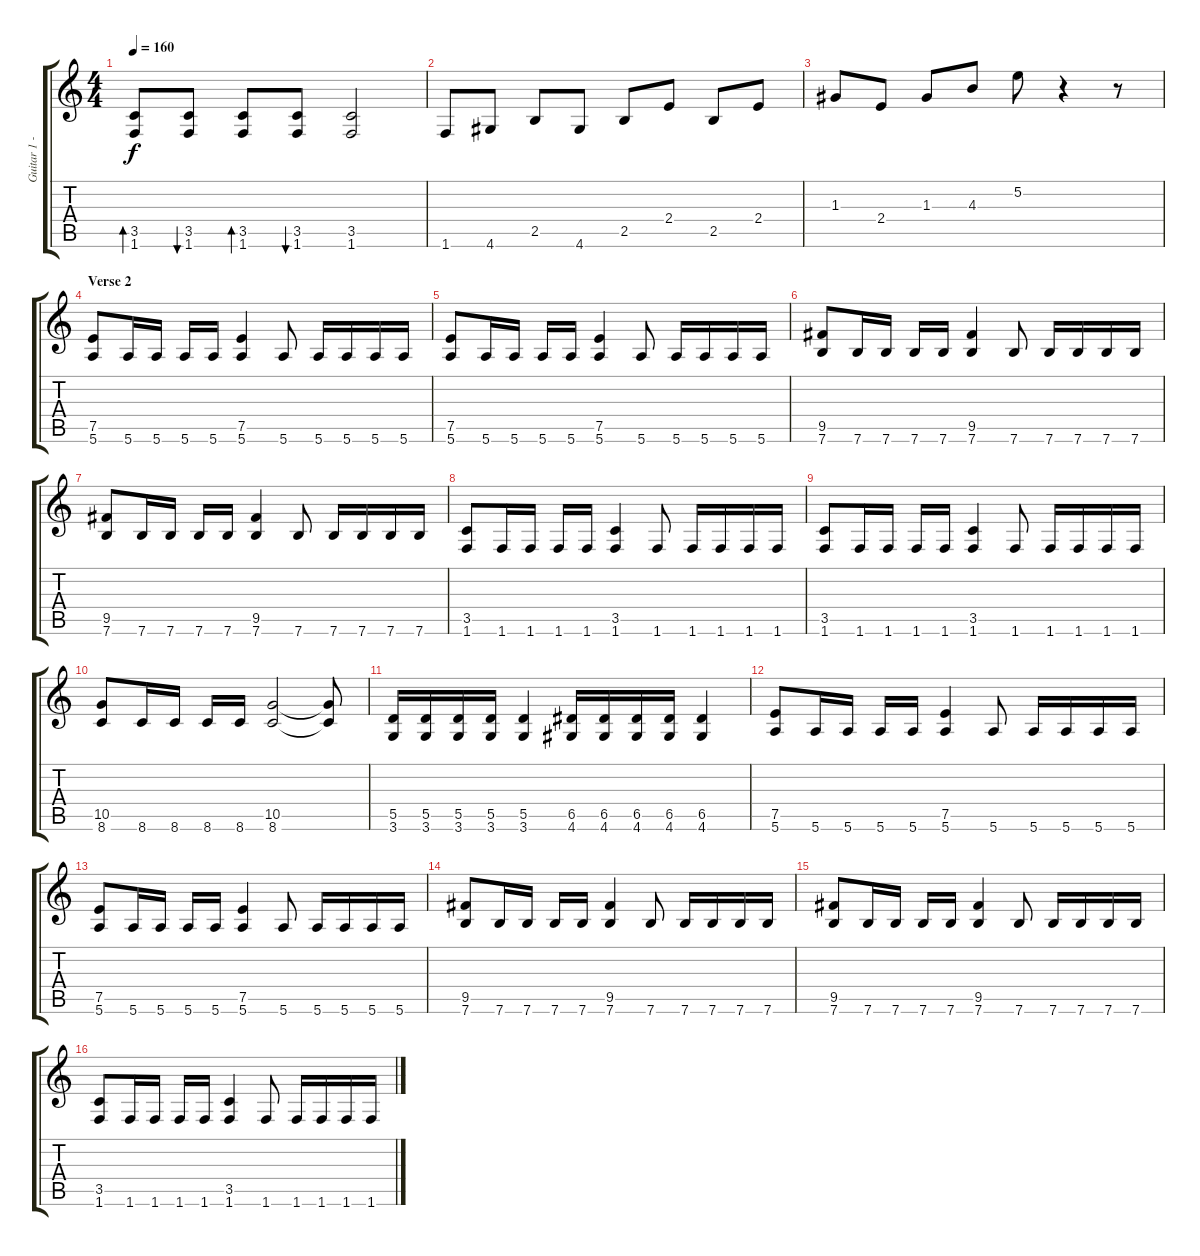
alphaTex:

\track ("Guitar 1 - BG" "Guitar 1 -") {instrument distortionguitar}
\staff {score tabs}
\tuning (E4 B3 G3 D3 A2 E2) {hide}
\ts (4 4)
\tempo 160
\clef g2
\ks c
(3.5 1.6).8{bd 60 dy f} (3.5 1.6).8{bu 60} (3.5 1.6).8{bd 60} (3.5 1.6).8{bu 60} (3.5 1.6).2 |
1.6.8 4.6.8 2.5.8 4.6.8 2.5.8 2.4.8 2.5.8 2.4.8 |
1.3.8 2.4.8 1.3.8 4.3.8 5.2.8 r.4 r.8 |
\section ("" "Verse 2")
(7.5 5.6).8 5.6.16 5.6.16 5.6.16 5.6.16 (7.5 5.6).4 5.6.8 5.6.16 5.6.16 5.6.16 5.6.16 |
(7.5 5.6).8 5.6.16 5.6.16 5.6.16 5.6.16 (7.5 5.6).4 5.6.8 5.6.16 5.6.16 5.6.16 5.6.16 |
(9.5 7.6).8 7.6.16 7.6.16 7.6.16 7.6.16 (9.5 7.6).4 7.6.8 7.6.16 7.6.16 7.6.16 7.6.16 |
(9.5 7.6).8 7.6.16 7.6.16 7.6.16 7.6.16 (9.5 7.6).4 7.6.8 7.6.16 7.6.16 7.6.16 7.6.16 |
(3.5 1.6).8 1.6.16 1.6.16 1.6.16 1.6.16 (3.5 1.6).4 1.6.8 1.6.16 1.6.16 1.6.16 1.6.16 |
(3.5 1.6).8 1.6.16 1.6.16 1.6.16 1.6.16 (3.5 1.6).4 1.6.8 1.6.16 1.6.16 1.6.16 1.6.16 |
(10.5 8.6).8 8.6.16 8.6.16 8.6.16 8.6.16 (10.5 8.6).2 (10.5{t} 8.6{t}).8 |
(5.5 3.6).16 (5.5 3.6).16 (5.5 3.6).16 (5.5 3.6).16 (5.5 3.6).4 (6.5 4.6).16 (6.5 4.6).16 (6.5 4.6).16 (6.5 4.6).16 (6.5 4.6).4 |
(7.5 5.6).8 5.6.16 5.6.16 5.6.16 5.6.16 (7.5 5.6).4 5.6.8 5.6.16 5.6.16 5.6.16 5.6.16 |
(7.5 5.6).8 5.6.16 5.6.16 5.6.16 5.6.16 (7.5 5.6).4 5.6.8 5.6.16 5.6.16 5.6.16 5.6.16 |
(9.5 7.6).8 7.6.16 7.6.16 7.6.16 7.6.16 (9.5 7.6).4 7.6.8 7.6.16 7.6.16 7.6.16 7.6.16 |
(9.5 7.6).8 7.6.16 7.6.16 7.6.16 7.6.16 (9.5 7.6).4 7.6.8 7.6.16 7.6.16 7.6.16 7.6.16 |
(3.5 1.6).8 1.6.16 1.6.16 1.6.16 1.6.16 (3.5 1.6).4 1.6.8 1.6.16 1.6.16 1.6.16 1.6.16
